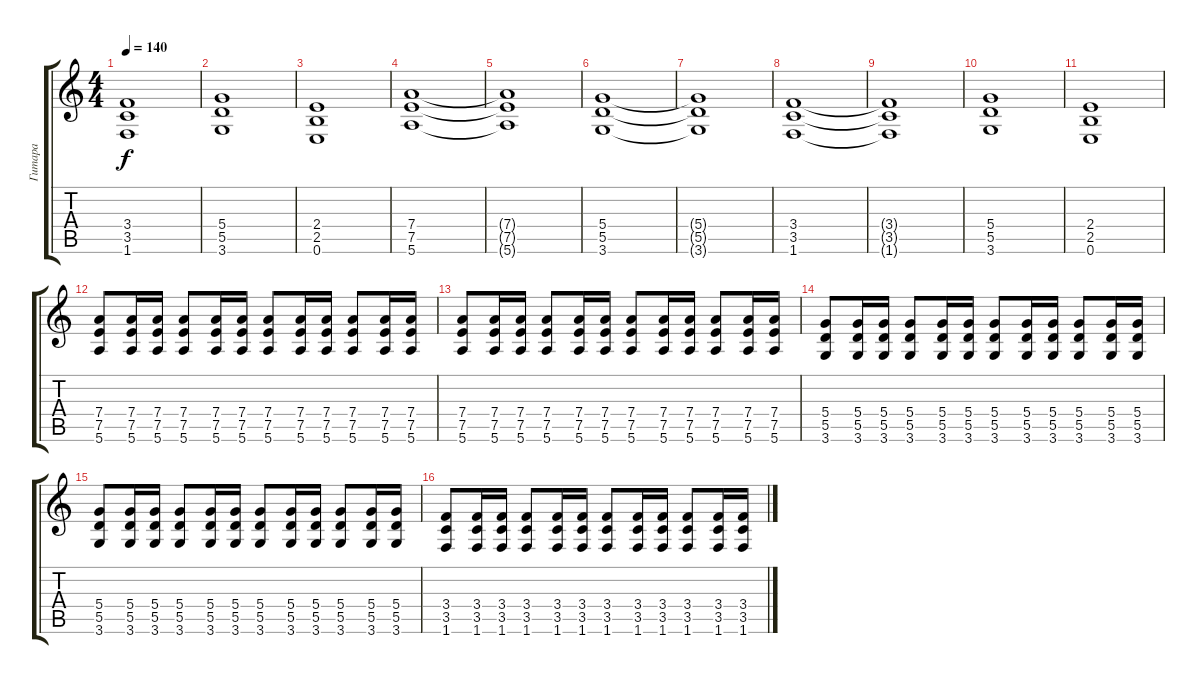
\track ("Гитара" "Гитара") {instrument overdrivenguitar}
\staff {score tabs}
\tuning (E4 B3 G3 D3 A2 E2) {hide}
\ts (4 4)
\tempo 140
\clef g2
\ks c
(3.4{t} 3.5{t} 1.6{t}).1{dy f} |
(5.4 5.5 3.6).1 |
(2.4 2.5 0.6).1 |
(7.4 7.5 5.6).1 |
(7.4{t} 7.5{t} 5.6{t}).1 |
(5.4 5.5 3.6).1 |
(5.4{t} 5.5{t} 3.6{t}).1 |
(3.4 3.5 1.6).1 |
(3.4{t} 3.5{t} 1.6{t}).1 |
(5.4 5.5 3.6).1 |
(2.4 2.5 0.6).1 |
(7.4 7.5 5.6).8 (7.4 7.5 5.6).16 (7.4 7.5 5.6).16 (7.4 7.5 5.6).8 (7.4 7.5 5.6).16 (7.4 7.5 5.6).16 (7.4 7.5 5.6).8 (7.4 7.5 5.6).16 (7.4 7.5 5.6).16 (7.4 7.5 5.6).8 (7.4 7.5 5.6).16 (7.4 7.5 5.6).16 |
(7.4 7.5 5.6).8 (7.4 7.5 5.6).16 (7.4 7.5 5.6).16 (7.4 7.5 5.6).8 (7.4 7.5 5.6).16 (7.4 7.5 5.6).16 (7.4 7.5 5.6).8 (7.4 7.5 5.6).16 (7.4 7.5 5.6).16 (7.4 7.5 5.6).8 (7.4 7.5 5.6).16 (7.4 7.5 5.6).16 |
(5.4 5.5 3.6).8 (5.4 5.5 3.6).16 (5.4 5.5 3.6).16 (5.4 5.5 3.6).8 (5.4 5.5 3.6).16 (5.4 5.5 3.6).16 (5.4 5.5 3.6).8 (5.4 5.5 3.6).16 (5.4 5.5 3.6).16 (5.4 5.5 3.6).8 (5.4 5.5 3.6).16 (5.4 5.5 3.6).16 |
(5.4 5.5 3.6).8 (5.4 5.5 3.6).16 (5.4 5.5 3.6).16 (5.4 5.5 3.6).8 (5.4 5.5 3.6).16 (5.4 5.5 3.6).16 (5.4 5.5 3.6).8 (5.4 5.5 3.6).16 (5.4 5.5 3.6).16 (5.4 5.5 3.6).8 (5.4 5.5 3.6).16 (5.4 5.5 3.6).16 |
(3.4 3.5 1.6).8 (3.4 3.5 1.6).16 (3.4 3.5 1.6).16 (3.4 3.5 1.6).8 (3.4 3.5 1.6).16 (3.4 3.5 1.6).16 (3.4 3.5 1.6).8 (3.4 3.5 1.6).16 (3.4 3.5 1.6).16 (3.4 3.5 1.6).8 (3.4 3.5 1.6).16 (3.4 3.5 1.6).16
